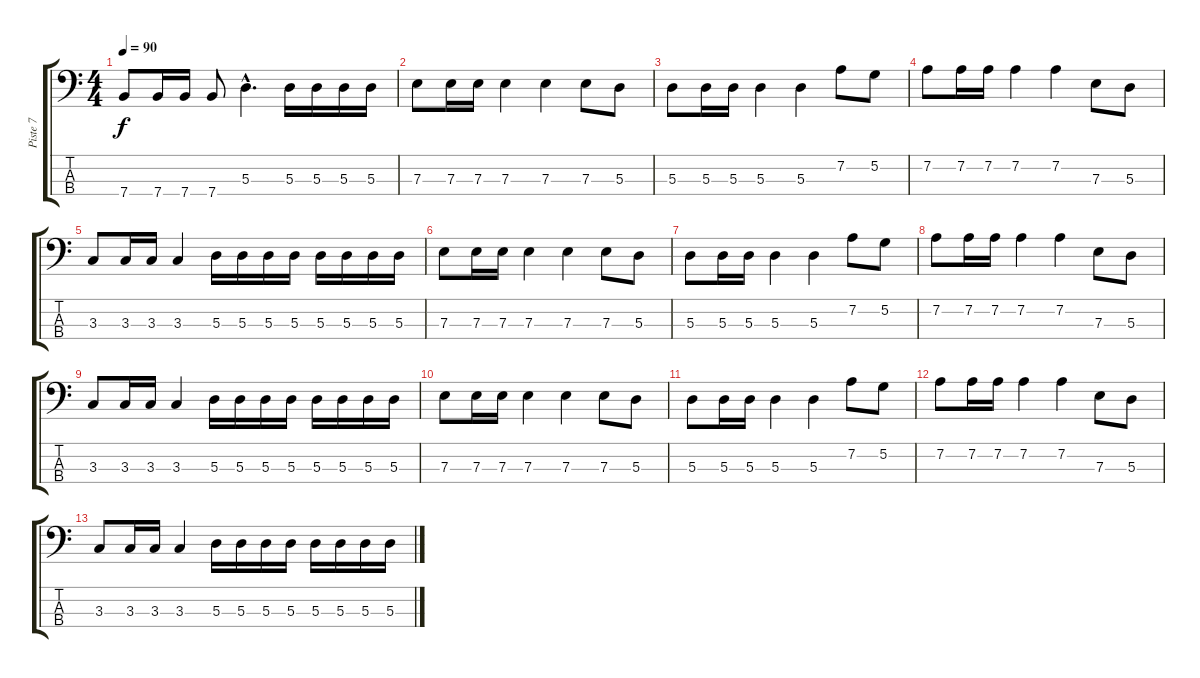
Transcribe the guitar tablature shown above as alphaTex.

\track ("Piste 7" "Piste 7") {instrument electricbassfinger}
\staff {score tabs}
\tuning (G2 D2 A1 E1) {hide}
\ts (4 4)
\tempo 90
\clef f4
\ks c
7.4.8{dy f} 7.4.16 7.4.16 7.4.8 5.3{hac}.4{d} 5.3.16 5.3.16 5.3.16 5.3.16 |
7.3.8 7.3.16 7.3.16 7.3.4 7.3.4 7.3.8 5.3.8 |
5.3.8 5.3.16 5.3.16 5.3.4 5.3.4 7.2.8 5.2.8 |
7.2.8 7.2.16 7.2.16 7.2.4 7.2.4 7.3.8 5.3.8 |
3.3.8 3.3.16 3.3.16 3.3.4 5.3.16 5.3.16 5.3.16 5.3.16 5.3.16 5.3.16 5.3.16 5.3.16 |
7.3.8 7.3.16 7.3.16 7.3.4 7.3.4 7.3.8 5.3.8 |
5.3.8 5.3.16 5.3.16 5.3.4 5.3.4 7.2.8 5.2.8 |
7.2.8 7.2.16 7.2.16 7.2.4 7.2.4 7.3.8 5.3.8 |
3.3.8 3.3.16 3.3.16 3.3.4 5.3.16 5.3.16 5.3.16 5.3.16 5.3.16 5.3.16 5.3.16 5.3.16 |
7.3.8 7.3.16 7.3.16 7.3.4 7.3.4 7.3.8 5.3.8 |
5.3.8 5.3.16 5.3.16 5.3.4 5.3.4 7.2.8 5.2.8 |
7.2.8 7.2.16 7.2.16 7.2.4 7.2.4 7.3.8 5.3.8 |
3.3.8 3.3.16 3.3.16 3.3.4 5.3.16 5.3.16 5.3.16 5.3.16 5.3.16 5.3.16 5.3.16 5.3.16
